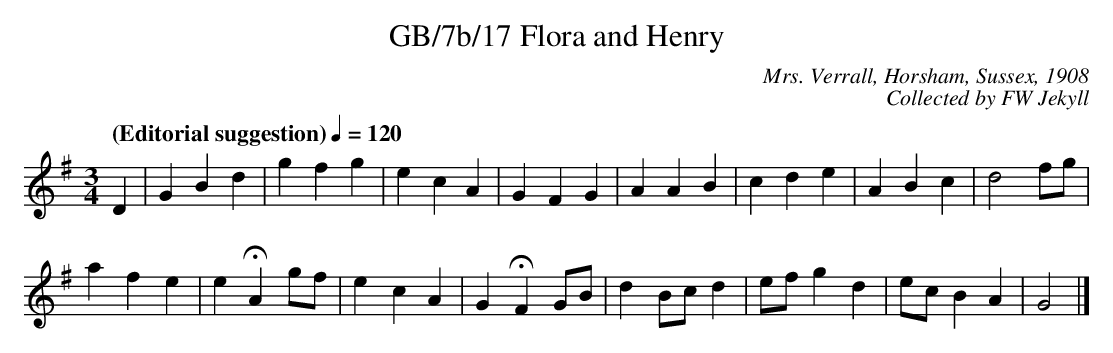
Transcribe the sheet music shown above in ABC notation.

X:1
T:GB/7b/17 Flora and Henry
C:Mrs. Verrall, Horsham, Sussex, 1908
C: Collected by FW Jekyll
L:1/4
M:3/4
Q:"(Editorial suggestion)" 1/4=120
K:G
D | G B d | g f g | e c A | G F G | A A B | c d e | A B c | d2 f/g/ |
a f e | e HA g/f/ | e c A | G HF G/B/ | d B/c/ d | e/f/ g d | e/c/ B A | G2 |]
